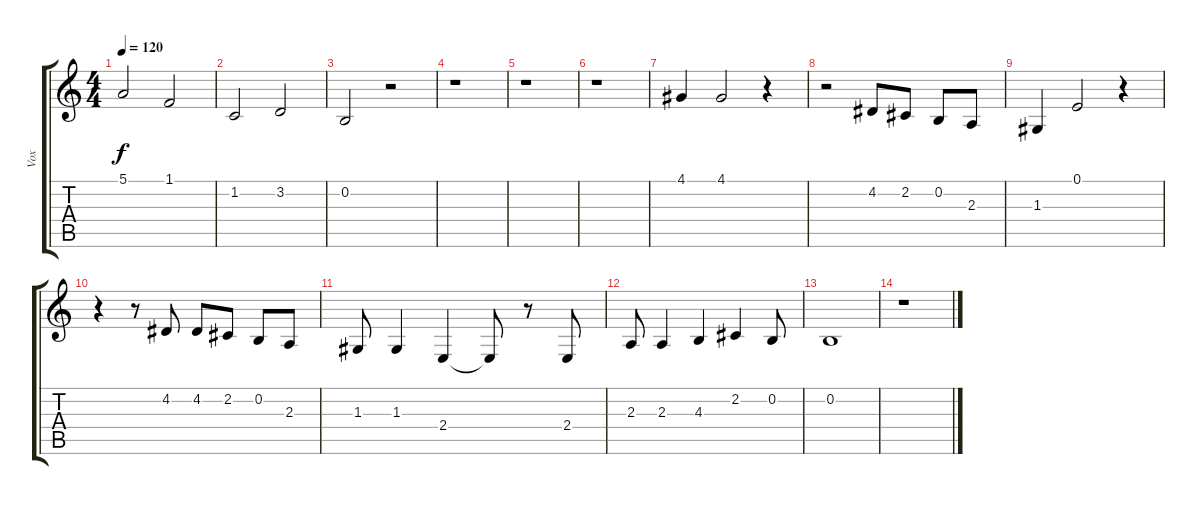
\track ("Vox" "Vox") {instrument drawbarorgan}
\staff {score tabs}
\tuning (E4 B3 G3 D3 A2 E2) {hide}
\ts (4 4)
\tempo 120
\clef g2
\ks c
5.1.2{dy f} 1.1.2 |
1.2.2 3.2.2 |
0.2.2 r.2 |
r.1 |
r.1 |
r.1 |
4.1.4 4.1.2 r.4 |
r.2 4.2.8 2.2.8 0.2.8 2.3.8 |
1.3.4 0.1.2 r.4 |
r.4 r.8 4.2.8 4.2.8 2.2.8 0.2.8 2.3.8 |
1.3.8 1.3.4 2.4.4 2.4{t}.8 r.8 2.4.8 |
2.3.8 2.3.4 4.3.4 2.2.4 0.2.8 |
0.2.1 |
r.1
